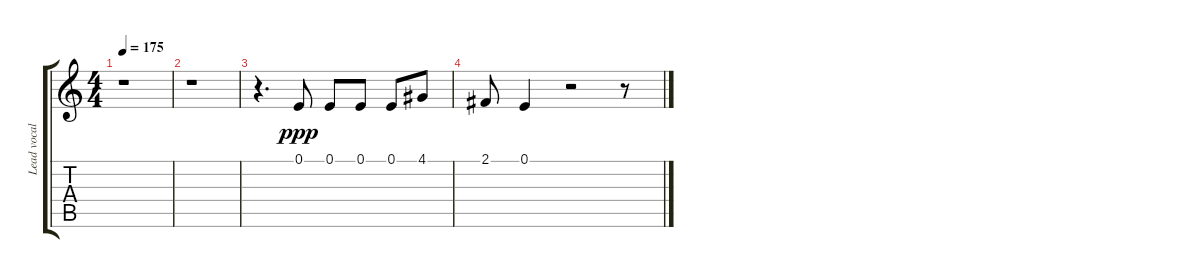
\track ("Lead vocal" "Lead vocal") {instrument voiceoohs}
\staff {score tabs}
\tuning (E4 B3 G3 D3 A2 E2) {hide}
\ts (4 4)
\tempo 175
\clef g2
\ks c
r.1{dy p} |
r.1 |
r.4{d} 0.1.8{dy ppp} 0.1.8 0.1.8 0.1.8 4.1.8 |
2.1.8 0.1.4 r.2 r.8
